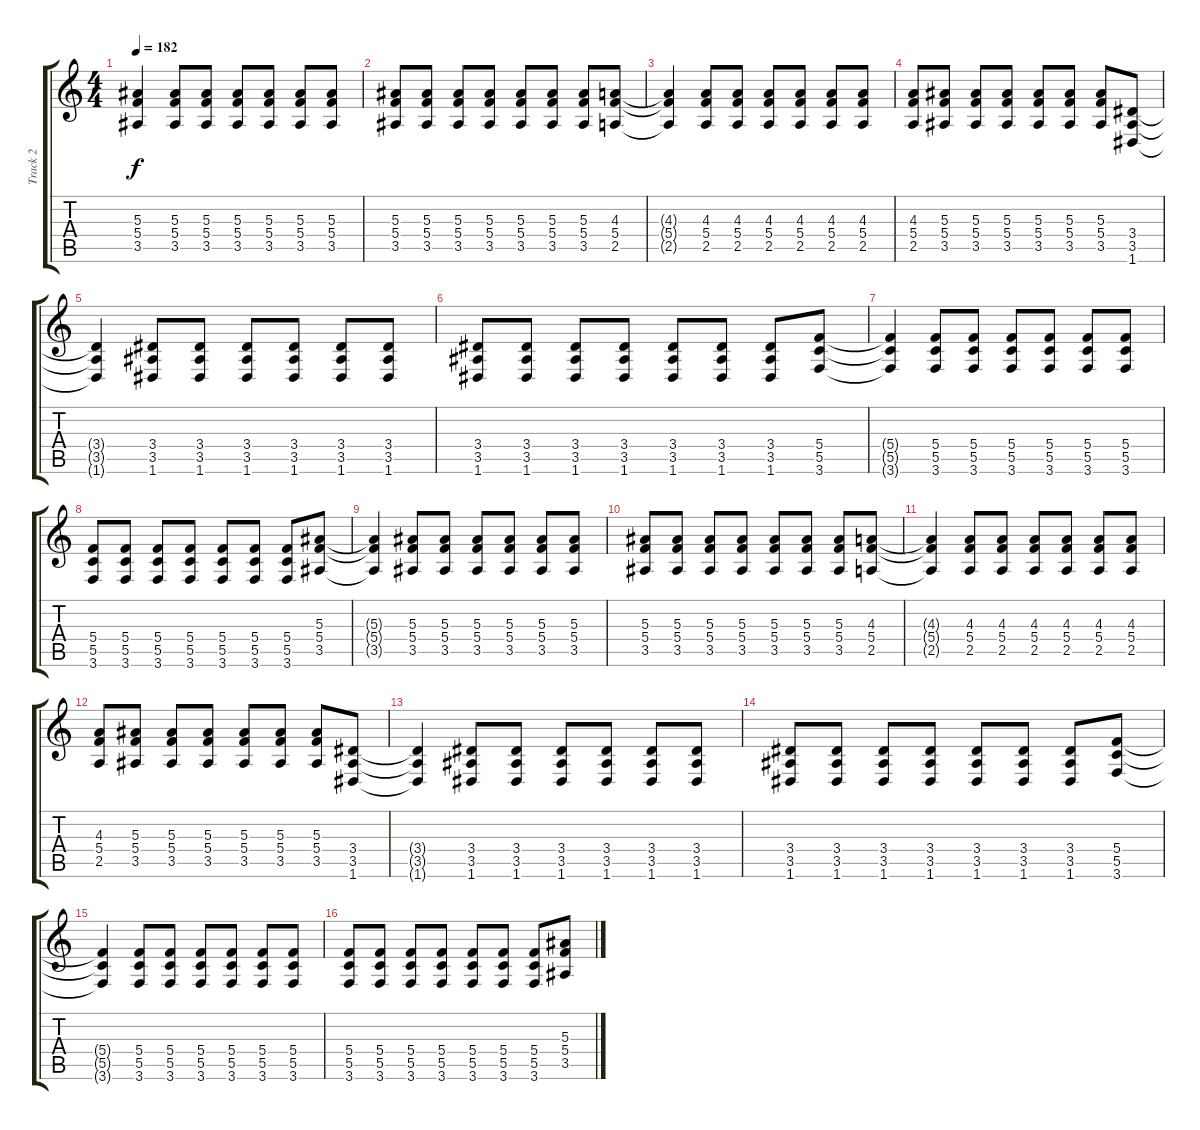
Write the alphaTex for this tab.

\track ("Track 2" "Track 2") {instrument distortionguitar}
\staff {score tabs}
\tuning (D4 A3 F3 C3 G2 D2) {hide}
\ts (4 4)
\tempo 182
\clef g2
\ks c
(5.3{t} 5.4{t} 3.5{t}).4{dy f} (5.3 5.4 3.5).8 (5.3 5.4 3.5).8 (5.3 5.4 3.5).8 (5.3 5.4 3.5).8 (5.3 5.4 3.5).8 (5.3 5.4 3.5).8 |
(5.3 5.4 3.5).8 (5.3 5.4 3.5).8 (5.3 5.4 3.5).8 (5.3 5.4 3.5).8 (5.3 5.4 3.5).8 (5.3 5.4 3.5).8 (5.3 5.4 3.5).8 (4.3 5.4 2.5).8 |
(4.3{t} 5.4{t} 2.5{t}).4 (4.3 5.4 2.5).8 (4.3 5.4 2.5).8 (4.3 5.4 2.5).8 (4.3 5.4 2.5).8 (4.3 5.4 2.5).8 (4.3 5.4 2.5).8 |
(4.3 5.4 2.5).8 (5.3 5.4 3.5).8 (5.3 5.4 3.5).8 (5.3 5.4 3.5).8 (5.3 5.4 3.5).8 (5.3 5.4 3.5).8 (5.3 5.4 3.5).8 (3.4 3.5 1.6).8 |
(3.4{t} 3.5{t} 1.6{t}).4 (3.4 3.5 1.6).8 (3.4 3.5 1.6).8 (3.4 3.5 1.6).8 (3.4 3.5 1.6).8 (3.4 3.5 1.6).8 (3.4 3.5 1.6).8 |
(3.4 3.5 1.6).8 (3.4 3.5 1.6).8 (3.4 3.5 1.6).8 (3.4 3.5 1.6).8 (3.4 3.5 1.6).8 (3.4 3.5 1.6).8 (3.4 3.5 1.6).8 (5.4 5.5 3.6).8 |
(5.4{t} 5.5{t} 3.6{t}).4 (5.4 5.5 3.6).8 (5.4 5.5 3.6).8 (5.4 5.5 3.6).8 (5.4 5.5 3.6).8 (5.4 5.5 3.6).8 (5.4 5.5 3.6).8 |
(5.4 5.5 3.6).8 (5.4 5.5 3.6).8 (5.4 5.5 3.6).8 (5.4 5.5 3.6).8 (5.4 5.5 3.6).8 (5.4 5.5 3.6).8 (5.4 5.5 3.6).8 (5.3 5.4 3.5).8 |
(5.3{t} 5.4{t} 3.5{t}).4 (5.3 5.4 3.5).8 (5.3 5.4 3.5).8 (5.3 5.4 3.5).8 (5.3 5.4 3.5).8 (5.3 5.4 3.5).8 (5.3 5.4 3.5).8 |
(5.3 5.4 3.5).8 (5.3 5.4 3.5).8 (5.3 5.4 3.5).8 (5.3 5.4 3.5).8 (5.3 5.4 3.5).8 (5.3 5.4 3.5).8 (5.3 5.4 3.5).8 (4.3 5.4 2.5).8 |
(4.3{t} 5.4{t} 2.5{t}).4 (4.3 5.4 2.5).8 (4.3 5.4 2.5).8 (4.3 5.4 2.5).8 (4.3 5.4 2.5).8 (4.3 5.4 2.5).8 (4.3 5.4 2.5).8 |
(4.3 5.4 2.5).8 (5.3 5.4 3.5).8 (5.3 5.4 3.5).8 (5.3 5.4 3.5).8 (5.3 5.4 3.5).8 (5.3 5.4 3.5).8 (5.3 5.4 3.5).8 (3.4 3.5 1.6).8 |
(3.4{t} 3.5{t} 1.6{t}).4 (3.4 3.5 1.6).8 (3.4 3.5 1.6).8 (3.4 3.5 1.6).8 (3.4 3.5 1.6).8 (3.4 3.5 1.6).8 (3.4 3.5 1.6).8 |
(3.4 3.5 1.6).8 (3.4 3.5 1.6).8 (3.4 3.5 1.6).8 (3.4 3.5 1.6).8 (3.4 3.5 1.6).8 (3.4 3.5 1.6).8 (3.4 3.5 1.6).8 (5.4 5.5 3.6).8 |
(5.4{t} 5.5{t} 3.6{t}).4 (5.4 5.5 3.6).8 (5.4 5.5 3.6).8 (5.4 5.5 3.6).8 (5.4 5.5 3.6).8 (5.4 5.5 3.6).8 (5.4 5.5 3.6).8 |
(5.4 5.5 3.6).8 (5.4 5.5 3.6).8 (5.4 5.5 3.6).8 (5.4 5.5 3.6).8 (5.4 5.5 3.6).8 (5.4 5.5 3.6).8 (5.4 5.5 3.6).8 (5.3 5.4 3.5).8
